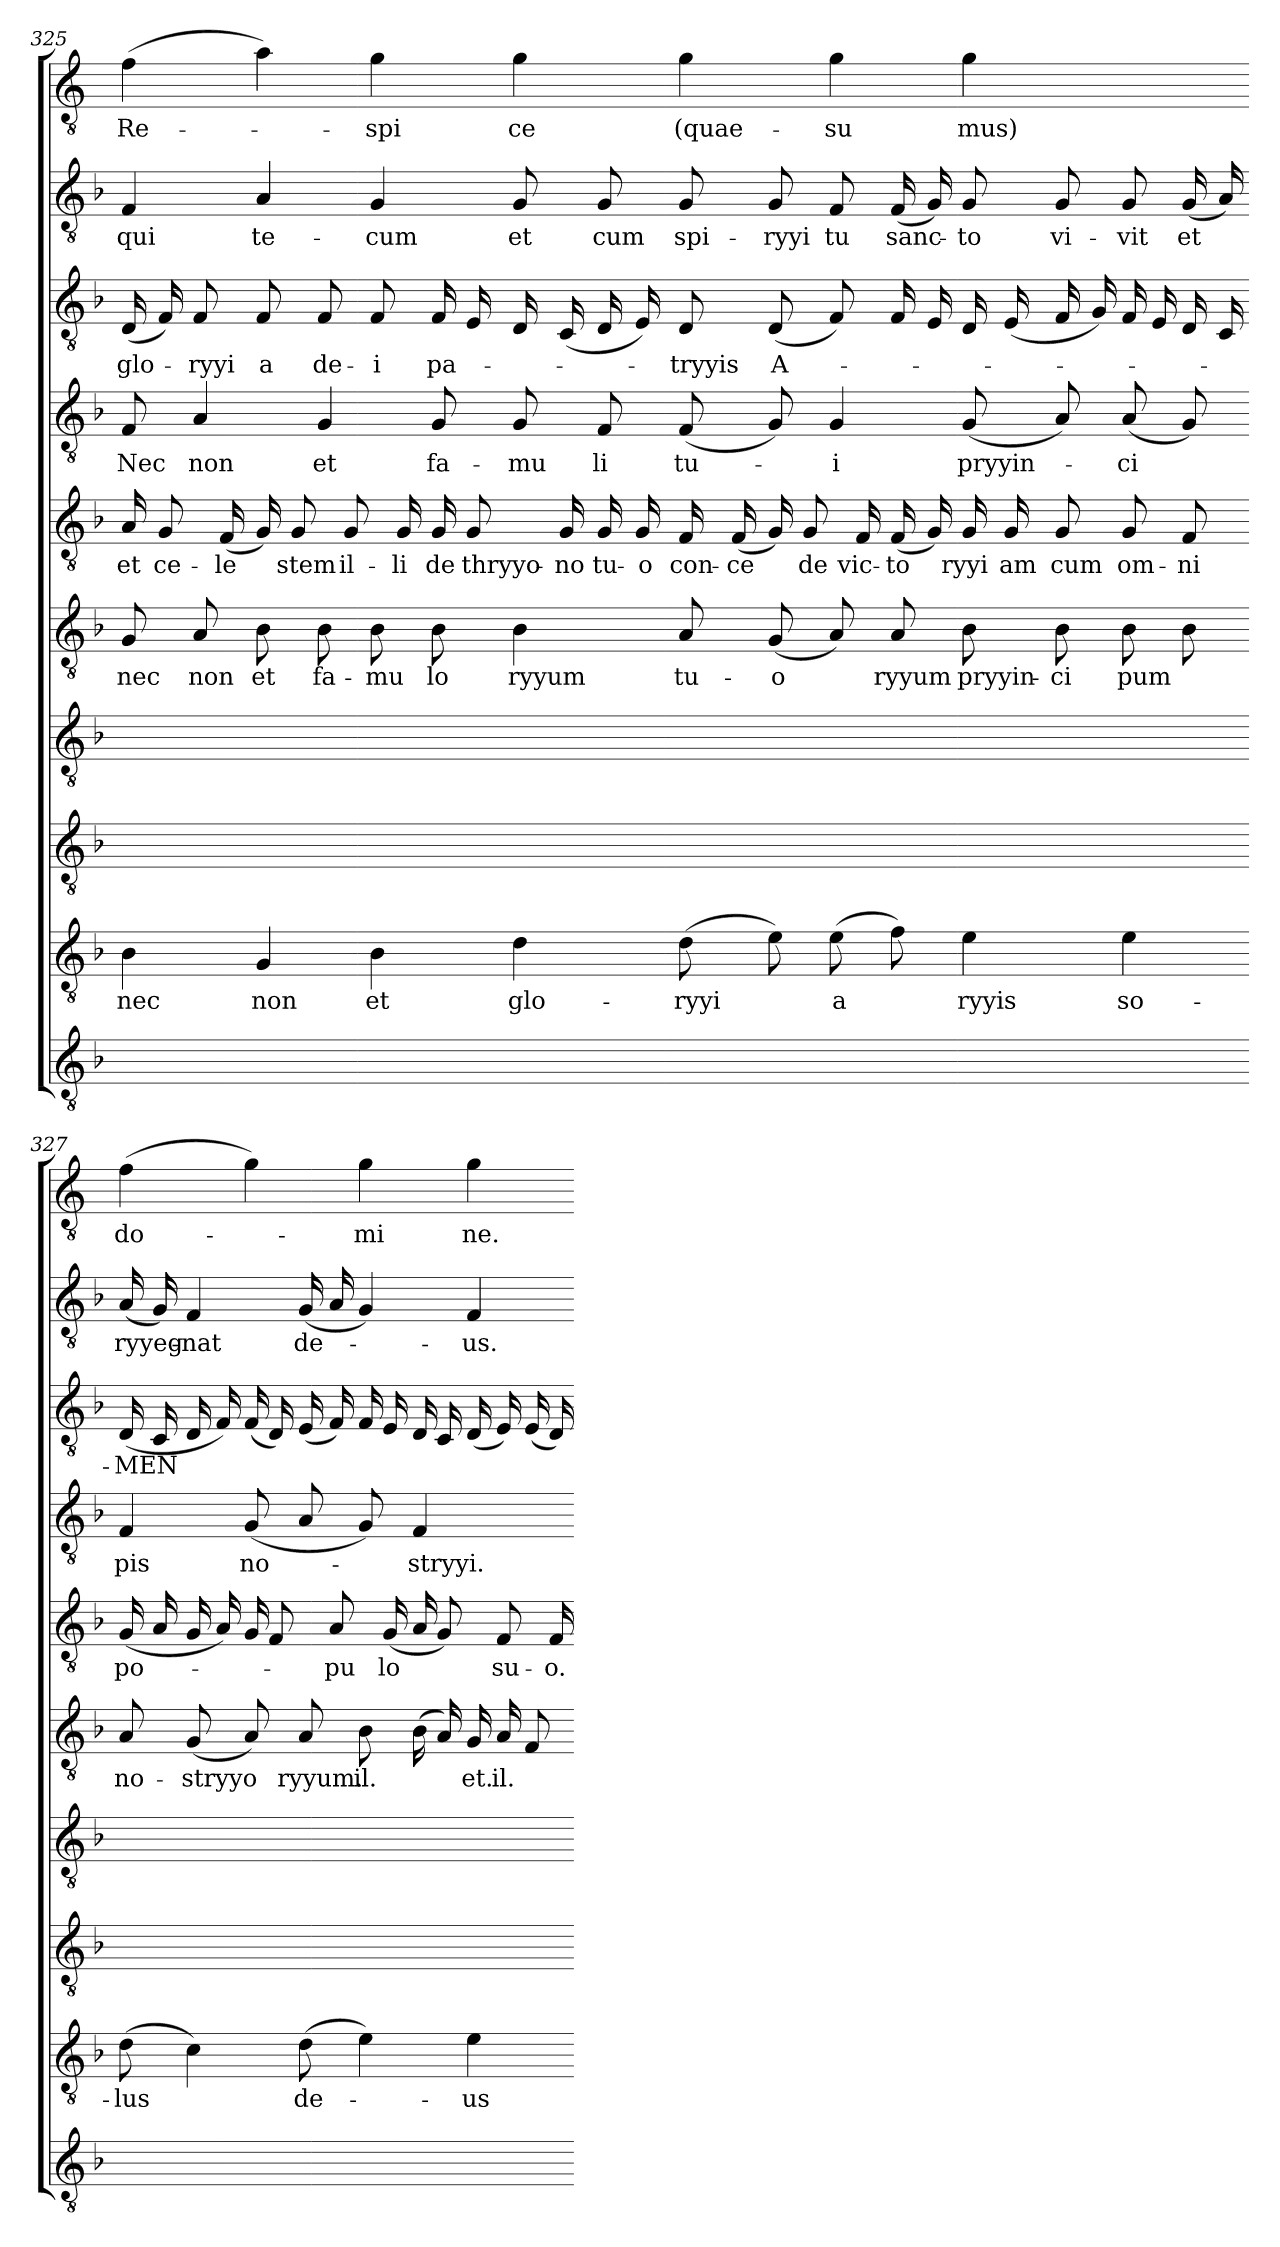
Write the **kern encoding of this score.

**kern	**kern	**text	**kern	**kern	**kern	**text	**kern	**text	**kern	**text	**kern	**text	**kern	**text	**kern	**text
*part10	*part9	*part9	*part8	*part7	*part6	*part6	*part5	*part5	*part4	*part4	*part3	*part3	*part2	*part2	*part1	*part1
*staff10	*staff9	*staff9	*staff8	*staff7	*staff6	*staff6	*staff5	*staff5	*staff4	*staff4	*staff3	*staff3	*staff2	*staff2	*staff1	*staff1
*clefGv2	*clefGv2	*	*clefGv2	*clefGv2	*clefGv2	*	*clefGv2	*	*clefGv2	*	*clefGv2	*	*clefGv2	*	*clefGv2	*
*k[b-]	*k[b-]	*	*k[b-]	*k[b-]	*k[b-]	*	*k[b-]	*	*k[b-]	*	*k[b-]	*	*k[b-]	*	*k[]	*
=325	=325	=325	=325	=325	=325	=325	=325	=325	=325	=325	=325	=325	=325	=325	=325	=325
1ryy	4B-	nec	1ryy	1ryy	8G	nec	16A	et	8F	Nec	(16D	glo-	4F	qui	(4f	Re-
.	.	.	.	.	.	.	8G	ce-	.	.	16F)	.	.	.	.	.
.	.	.	.	.	8A	non	.	.	4A	non	8F	ryyi	.	.	.	.
.	.	.	.	.	.	.	(16F	le	.	.	.	.	.	.	.	.
.	4G	non	.	.	8B-	et	16G)	.	.	.	8F	-a	4A	te-	4a)	.
.	.	.	.	.	.	.	8G	-stem	.	.	.	.	.	.	.	.
.	.	.	.	.	8B-	fa-	.	.	4G	et	8F	de-	.	.	.	.
.	.	.	.	.	.	.	8G	il-	.	.	.	.	.	.	.	.
.	4B-	et	.	.	8B-	mu	.	.	.	.	8F	-i	4G	-cum	4g	spi
.	.	.	.	.	.	.	16G	-li	.	.	.	.	.	.	.	.
.	.	.	.	.	8B-	lo	16G	de	8G	fa-	16F	pa-	.	.	.	.
.	.	.	.	.	.	.	8G	thryyo-	.	.	16E	.	.	.	.	.
.	4d	glo-	.	.	4B-	-ryyum	.	.	8G	mu	16D	.	8G	et	4g	-ce
.	.	.	.	.	.	.	16G	-no	.	.	(16C	.	.	.	.	.
.	.	.	.	.	.	.	16G	tu-	8F	-li	16D	.	8G	cum	.	.
.	.	.	.	.	.	.	16G	-o	.	.	16E)	.	.	.	.	.
=326-	=326-	=326-	=326-	=326-	=326-	=326-	=326-	=326-	=326-	=326-	=326-	=326-	=326-	=326-	=326-	=326-
1ryy	(8d	ryyi	1ryy	1ryy	8A	tu-	16F	con-	(8F	tu-	8D	-tryyis	8G	spi-	4g	(quae-
.	.	.	.	.	.	.	(16F	ce	.	.	.	.	.	.	.	.
.	8e)	.	.	.	(8G	o	16G)	.	8G)	.	(8D	A-	8G	ryyi	.	.
.	.	.	.	.	.	.	8G	-de	.	.	.	.	.	.	.	.
.	(8e	a	.	.	8A)	.	.	.	4G	-i	8F)	.	8F	-tu	4g	su
.	.	.	.	.	.	.	16F	vic-	.	.	.	.	.	.	.	.
.	8f)	.	.	.	8A	-ryyum	(16F	to	.	.	16F	.	(16F	sanc-	.	.
.	.	.	.	.	.	.	16G)	.	.	.	16E	.	16G)	.	.	.
.	4e	-ryyis	.	.	8B-	pryyin-	16G	ryyi	(8G	pryyin-	16D	.	8G	-to	4g	-mus)
.	.	.	.	.	.	.	16G	-am	.	.	(16E	.	.	.	.	.
.	.	.	.	.	8B-	ci	8G	cum	8A)	.	16F	.	8G	vi-	.	.
.	.	.	.	.	.	.	.	.	.	.	16G)	.	.	.	.	.
.	4e	so-	.	.	8B-	-pum	8G	om-	(8A	ci	16F	.	8G	-vit	4ryy	.
.	.	.	.	.	.	.	.	.	.	.	16E	.	.	.	.	.
.	.	.	.	.	8B-	.	8F	-ni	8G)	.	16D	.	(16G	et	.	.
.	.	.	.	.	.	.	.	.	.	.	16C	.	16A)	.	.	.
=327-	=327-	=327-	=327-	=327-	=327-	=327-	=327-	=327-	=327-	=327-	=327-	=327-	=327-	=327-	=327-	=327-
1ryy	(8d	-lus	1ryy	1ryy	8A	no-	(16G	po-	4F	-pis	(16D	-MEN	(16A	ryyeg-	(4f	do-
.	.	.	.	.	.	.	16A	.	.	.	16C	.	16G)	.	.	.
.	4c)	.	.	.	(8G	stryyo	16G	.	.	.	16D	.	4F	-nat	.	.
.	.	.	.	.	.	.	16A)	.	.	.	16F)	.	.	.	.	.
.	.	.	.	.	8A)	.	16G	.	(8G	no-	(16F	.	.	.	4g)	.
.	.	.	.	.	.	.	8F	.	.	.	16D)	.	.	.	.	.
.	(8d	de-	.	.	8A	-ryyum.	.	.	8A	.	(16E	.	(16G	de-	.	.
.	.	.	.	.	.	.	8A	pu	.	.	16F)	.	16A	.	.	.
.	4e)	.	.	.	8B-	il.	.	.	8G)	.	16F	.	4G)	.	4g	mi
.	.	.	.	.	.	.	(16G	-lo	.	.	16E	.	.	.	.	.
.	.	.	.	.	(16B-	.	16A	.	4F	-stryyi.	16D	.	.	.	.	.
.	.	.	.	.	16A)	.	8G)	.	.	.	16C	.	.	.	.	.
.	4e	-us	.	.	16G	et.	.	.	.	.	(16D	.	4F	-us.	4g	-ne.
.	.	.	.	.	16A	il.	8F	su-	.	.	16E)	.	.	.	.	.
.	.	.	.	.	8F	.	.	.	8ryy	.	(16E	.	.	.	.	.
.	.	.	.	.	.	.	16F	-o.	.	.	16D)	.	.	.	.	.
=-	=-	=-	=-	=-	=-	=-	=-	=-	=-	=-	=-	=-	=-	=-	=-	=-
*-	*-	*-	*-	*-	*-	*-	*-	*-	*-	*-	*-	*-	*-	*-	*-	*-
